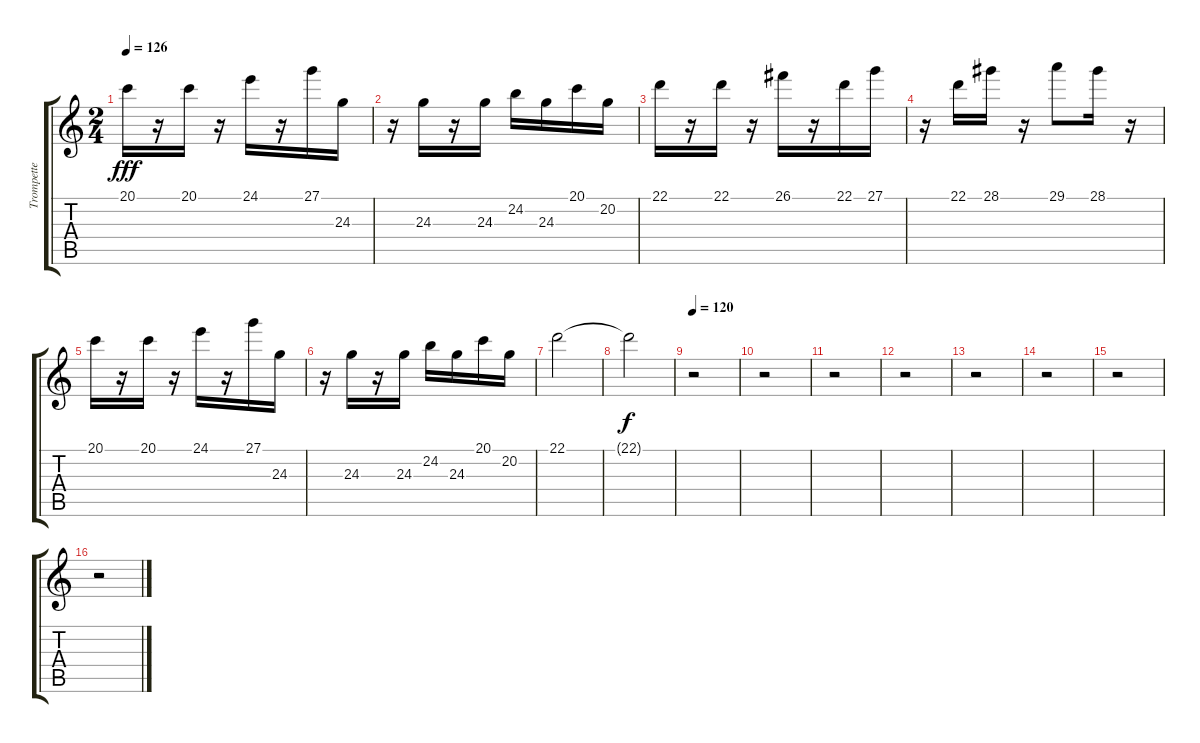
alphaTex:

\track ("Trompette" "Trompette") {instrument trumpet}
\staff {score tabs}
\tuning (E4 B3 G3 D3 A2 E2) {hide}
\ts (2 4)
\tempo 126
\clef g2
\ks c
20.1.16{dy fff} r.16 20.1.16 r.16 24.1.16 r.16 27.1.16 24.3.16 |
r.16 24.3.16 r.16 24.3.16 24.2.16 24.3.16 20.1.16 20.2.16 |
22.1.16 r.16 22.1.16 r.16 26.1.16 r.16 22.1.16 27.1.16 |
r.16 22.1.16 28.1.16 r.16 29.1.8 28.1.16 r.16 |
20.1.16 r.16 20.1.16 r.16 24.1.16 r.16 27.1.16 24.3.16 |
r.16 24.3.16 r.16 24.3.16 24.2.16 24.3.16 20.1.16 20.2.16 |
22.1.2 |
22.1{t}.2{dy f} |
\tempo 120
r.2 |
r.2 |
r.2 |
r.2 |
r.2 |
r.2 |
r.2 |
r.2
